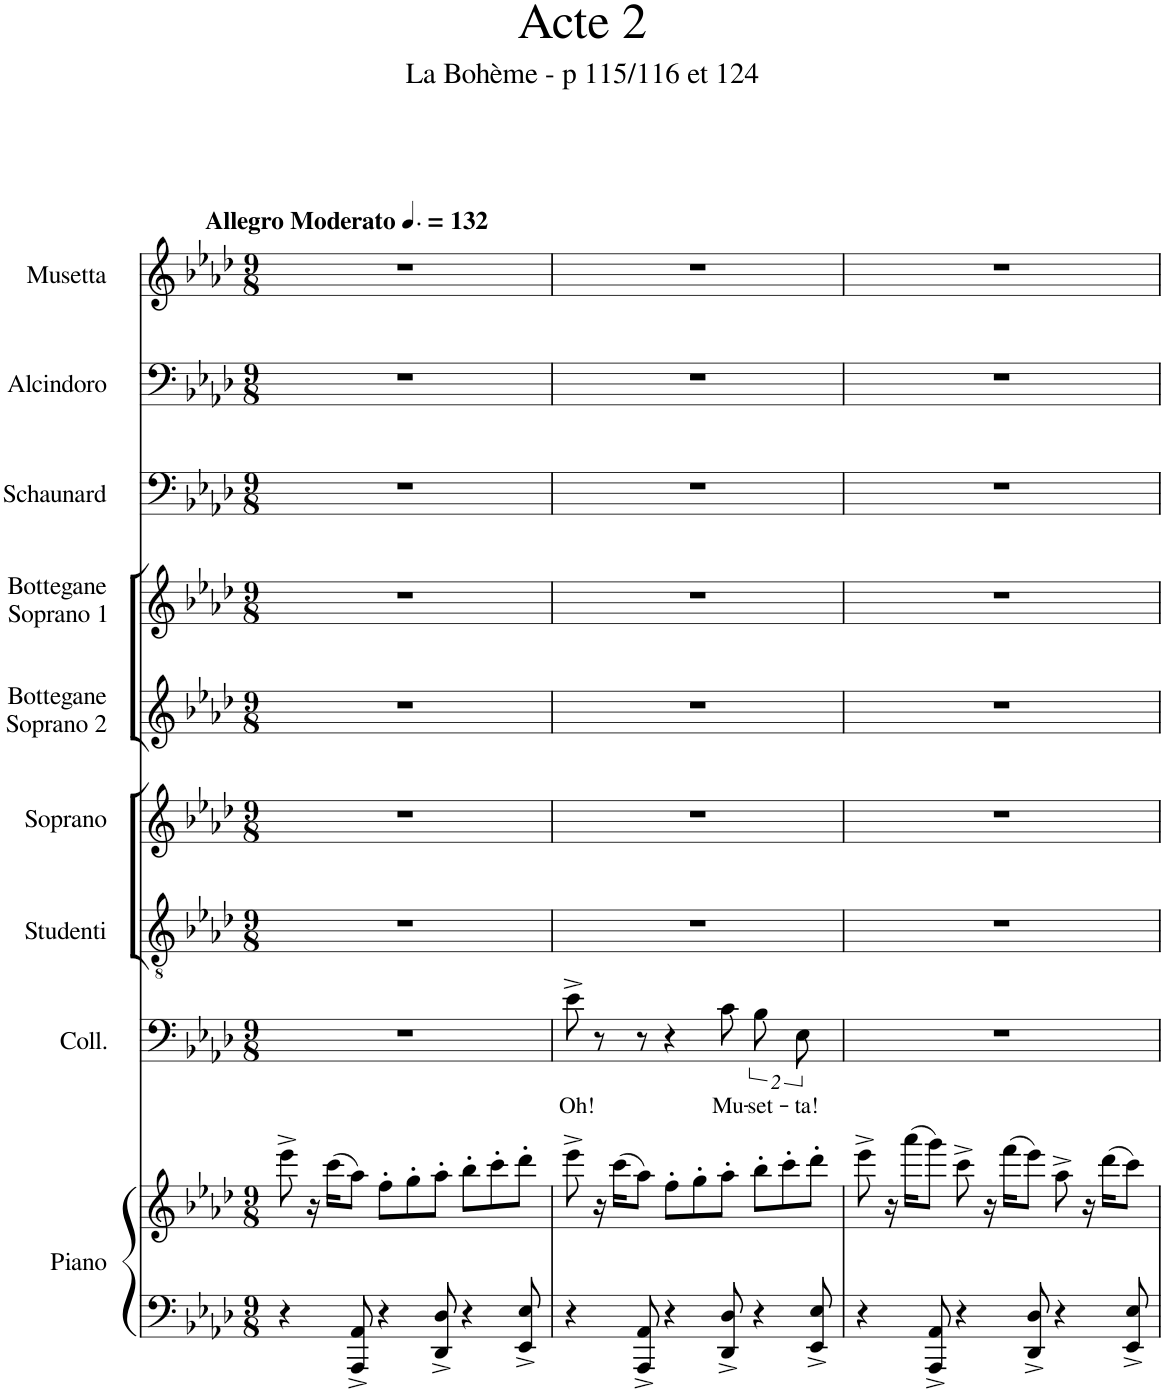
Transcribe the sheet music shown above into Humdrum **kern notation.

**kern	**kern	**kern	**text	**kern	**kern	**kern	**kern	**kern	**kern	**kern
*part9	*part9	*part8	*part8	*part7	*part6	*part5	*part4	*part3	*part2	*part1
*staff10	*staff9	*staff8	*staff8	*staff7	*staff6	*staff5	*staff4	*staff3	*staff2	*staff1
*I"Piano	*	*I"Coll.	*	*I"Studenti	*I"Soprano	*I"Bottegane Soprano 2	*I"Bottegane Soprano 1	*I"Schaunard	*I"Alcindoro	*I"Musetta
*I'Pno.	*	*I'Coll.	*	*I'Stu.	*I'S.	*I'Bot. S2	*I'Bot. S1	*I'Sch.	*I'Alc.	*I'Mus.
*clefF4	*clefG2	*clefF4	*	*clefGv2	*clefG2	*clefG2	*clefG2	*clefF4	*clefF4	*clefG2
*k[b-e-a-d-]	*k[b-e-a-d-]	*k[b-e-a-d-]	*	*k[b-e-a-d-]	*k[b-e-a-d-]	*k[b-e-a-d-]	*k[b-e-a-d-]	*k[b-e-a-d-]	*k[b-e-a-d-]	*k[b-e-a-d-]
*M9/8	*M9/8	*M9/8	*	*M9/8	*M9/8	*M9/8	*M9/8	*M9/8	*M9/8	*M9/8
*MM198	*MM198	*MM198	*	*MM198	*MM198	*MM198	*MM198	*MM198	*MM198	*MM198
=1	=1	=1	=1	=1	=1	=1	=1	=1	=1	=1
!	!	!	!	!	!	!	!	!	!	!LO:TX:a:B:t=Allegro Moderato
4r	8eee-^\	8%9r	.	8%9r	8%9r	8%9r	8%9r	8%9r	8%9r	8%9r
.	16r	.	.	.	.	.	.	.	.	.
.	(16ccc\KL	.	.	.	.	.	.	.	.	.
8AAA-/^ 8AA-/^	8aa-\J)	.	.	.	.	.	.	.	.	.
4r	8ff'\L	.	.	.	.	.	.	.	.	.
.	8gg'\	.	.	.	.	.	.	.	.	.
8DD-/^ 8D-/^	8aa-'\J	.	.	.	.	.	.	.	.	.
4r	8bb-'\L	.	.	.	.	.	.	.	.	.
.	8ccc'\	.	.	.	.	.	.	.	.	.
8EE-/^ 8E-/^	8ddd-'\J	.	.	.	.	.	.	.	.	.
=2	=2	=2	=2	=2	=2	=2	=2	=2	=2	=2
!	!	!	!LO:LY:b	!	!	!	!	!	!	!
4r	8eee-^\	8e-^\	Oh!	8%9r	8%9r	8%9r	8%9r	8%9r	8%9r	8%9r
.	16r	8r	.	.	.	.	.	.	.	.
.	(16ccc\KL	.	.	.	.	.	.	.	.	.
8AAA-/^ 8AA-/^	8aa-\J)	8r	.	.	.	.	.	.	.	.
4r	8ff'\L	4r	.	.	.	.	.	.	.	.
.	8gg'\	.	.	.	.	.	.	.	.	.
!	!	!	!LO:LY:b	!	!	!	!	!	!	!
8DD-/^ 8D-/^	8aa-'\J	8c\	Mu-	.	.	.	.	.	.	.
!	!	!	!LO:LY:b	!	!	!	!	!	!	!
4r	8bb-'\L	16%3B-\L	-set-	.	.	.	.	.	.	.
.	8ccc'\	.	.	.	.	.	.	.	.	.
!	!	!	!LO:LY:b	!	!	!	!	!	!	!
.	.	16%3E-\J	-ta!	.	.	.	.	.	.	.
8EE-/^ 8E-/^	8ddd-'\J	.	.	.	.	.	.	.	.	.
=3	=3	=3	=3	=3	=3	=3	=3	=3	=3	=3
4r	8eee-^\	8%9r	.	8%9r	8%9r	8%9r	8%9r	8%9r	8%9r	8%9r
.	16r	.	.	.	.	.	.	.	.	.
.	(16aaa-\KL	.	.	.	.	.	.	.	.	.
8AAA-/^ 8AA-/^	8ggg\J)	.	.	.	.	.	.	.	.	.
4r	8ccc^\	.	.	.	.	.	.	.	.	.
.	16r	.	.	.	.	.	.	.	.	.
.	(16fff\KL	.	.	.	.	.	.	.	.	.
8DD-/^ 8D-/^	8eee-\J)	.	.	.	.	.	.	.	.	.
4r	8aa-^\	.	.	.	.	.	.	.	.	.
.	16r	.	.	.	.	.	.	.	.	.
.	(16ddd-\KL	.	.	.	.	.	.	.	.	.
8EE-/^ 8E-/^	8ccc\J)	.	.	.	.	.	.	.	.	.
=	=	=	=	=	=	=	=	=	=	=
*-	*-	*-	*-	*-	*-	*-	*-	*-	*-	*-
